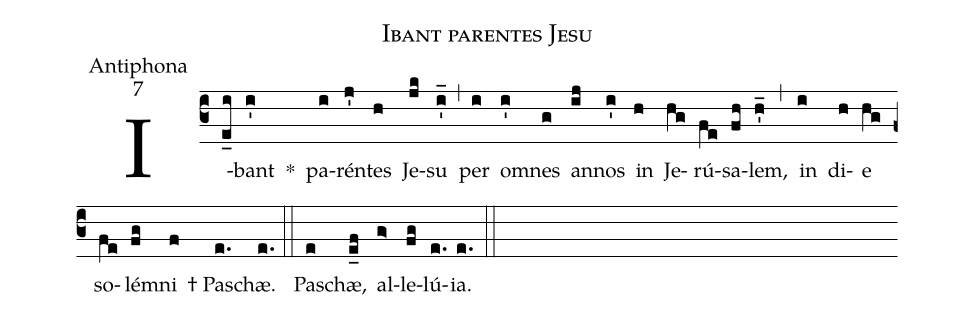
name:Ibant parentes Jesu;
office-part:Antiphona;
mode:7;
%%
(c3)I(e_i)bant(i') *() pa(i)rén(j')tes(h) Je(jk)su(i'_) (,) per(i) om(i')nes(g) an(ij)nos(i') in(h) Je(hg)rú(fe)sa(fh)lem,(h'_) (,) in(i) di(h)e(hg) so(fe)lém(fg)ni(f) † Pas(e.)chæ.(e.) (::) Pas(e)chæ,(e_f) al(g>)le(fg)lú(e.)ia.(e.) (::)
